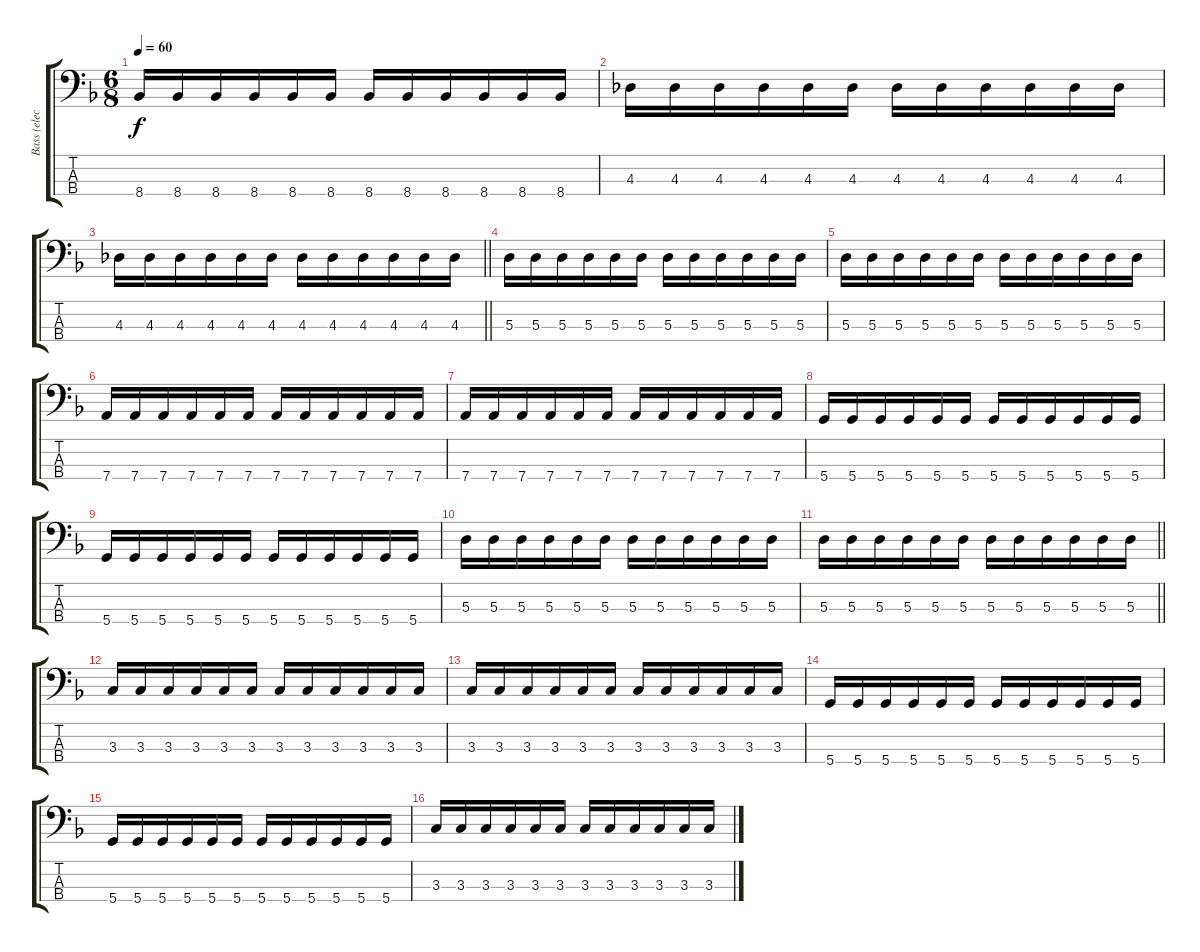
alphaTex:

\track ("Bass (elec.)" "Bass (elec") {instrument electricbassfinger}
\staff {score tabs}
\tuning (G2 D2 A1 D1) {hide}
\ts (6 8)
\tempo 60
\clef f4
\ks dminor
8.4.16{dy f volume 12} 8.4.16 8.4.16 8.4.16 8.4.16 8.4.16 8.4.16 8.4.16 8.4.16 8.4.16 8.4.16 8.4.16 |
4.3.16 4.3.16 4.3.16 4.3.16 4.3.16 4.3.16 4.3.16 4.3.16 4.3.16 4.3.16 4.3.16 4.3.16 |
\barLineRight lightlight
4.3.16 4.3.16 4.3.16 4.3.16 4.3.16 4.3.16 4.3.16 4.3.16 4.3.16 4.3.16 4.3.16 4.3.16 |
\section ("" "")
5.3.16 5.3.16 5.3.16 5.3.16 5.3.16 5.3.16 5.3.16 5.3.16 5.3.16 5.3.16 5.3.16 5.3.16 |
5.3.16 5.3.16 5.3.16 5.3.16 5.3.16 5.3.16 5.3.16 5.3.16 5.3.16 5.3.16 5.3.16 5.3.16 |
7.4.16 7.4.16 7.4.16 7.4.16 7.4.16 7.4.16 7.4.16 7.4.16 7.4.16 7.4.16 7.4.16 7.4.16 |
7.4.16 7.4.16 7.4.16 7.4.16 7.4.16 7.4.16 7.4.16 7.4.16 7.4.16 7.4.16 7.4.16 7.4.16 |
5.4.16 5.4.16 5.4.16 5.4.16 5.4.16 5.4.16 5.4.16 5.4.16 5.4.16 5.4.16 5.4.16 5.4.16 |
5.4.16 5.4.16 5.4.16 5.4.16 5.4.16 5.4.16 5.4.16 5.4.16 5.4.16 5.4.16 5.4.16 5.4.16 |
5.3.16 5.3.16 5.3.16 5.3.16 5.3.16 5.3.16 5.3.16 5.3.16 5.3.16 5.3.16 5.3.16 5.3.16 |
\barLineRight lightlight
5.3.16 5.3.16 5.3.16 5.3.16 5.3.16 5.3.16 5.3.16 5.3.16 5.3.16 5.3.16 5.3.16 5.3.16 |
\section ("" "")
3.3.16 3.3.16 3.3.16 3.3.16 3.3.16 3.3.16 3.3.16 3.3.16 3.3.16 3.3.16 3.3.16 3.3.16 |
3.3.16 3.3.16 3.3.16 3.3.16 3.3.16 3.3.16 3.3.16 3.3.16 3.3.16 3.3.16 3.3.16 3.3.16 |
5.4.16 5.4.16 5.4.16 5.4.16 5.4.16 5.4.16 5.4.16 5.4.16 5.4.16 5.4.16 5.4.16 5.4.16 |
5.4.16 5.4.16 5.4.16 5.4.16 5.4.16 5.4.16 5.4.16 5.4.16 5.4.16 5.4.16 5.4.16 5.4.16 |
3.3.16 3.3.16 3.3.16 3.3.16 3.3.16 3.3.16 3.3.16 3.3.16 3.3.16 3.3.16 3.3.16 3.3.16
